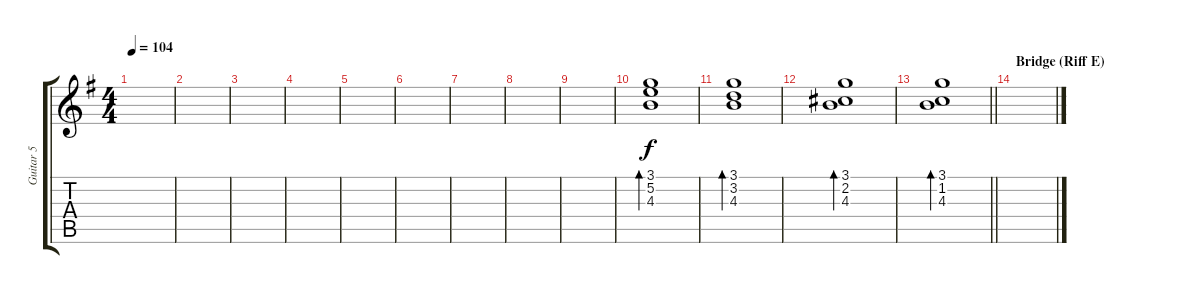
\track ("Guitar 5" "Guitar 5") {instrument electricguitarjazz}
\staff {score tabs}
\tuning (E4 B3 G3 D3 A2 E2) {hide}
\ts (4 4)
\tempo 104
\clef g2
\ks eminor
|
|
|
|
|
|
|
|
|
(3.1 5.2 4.3).1{bd 60} |
(3.1 3.2 4.3).1{bd 60} |
(3.1 2.2 4.3).1{bd 60} |
\barLineRight lightlight
(3.1 1.2 4.3).1{bd 60} |
\section ("" "Bridge (Riff E)")
